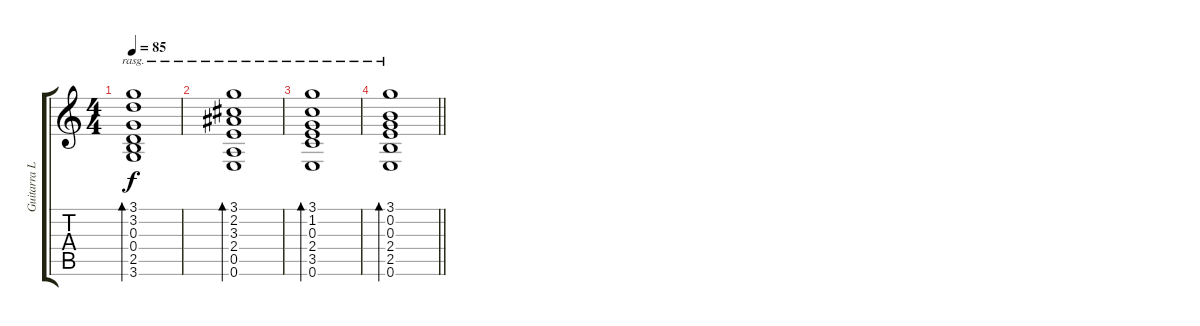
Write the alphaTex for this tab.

\track ("Guitarra Limpia" "Guitarra L") {instrument electricguitarmuted}
\staff {score tabs}
\tuning (E4 B3 G3 D3 A2 E2) {hide}
\ts (4 4)
\tempo 85
\clef g2
\ks c
(3.1 3.2 0.3 0.4 2.5 3.6).1{bd 120 rasg ii dy f} |
(3.1 2.2 3.3 2.4 0.5 0.6).1{bd 120 rasg ii} |
(3.1 1.2 0.3 2.4 3.5 0.6).1{bd 120 rasg ii} |
\barLineRight lightlight
(3.1 0.2 0.3 2.4 2.5 0.6).1{bd 120 rasg ii}
